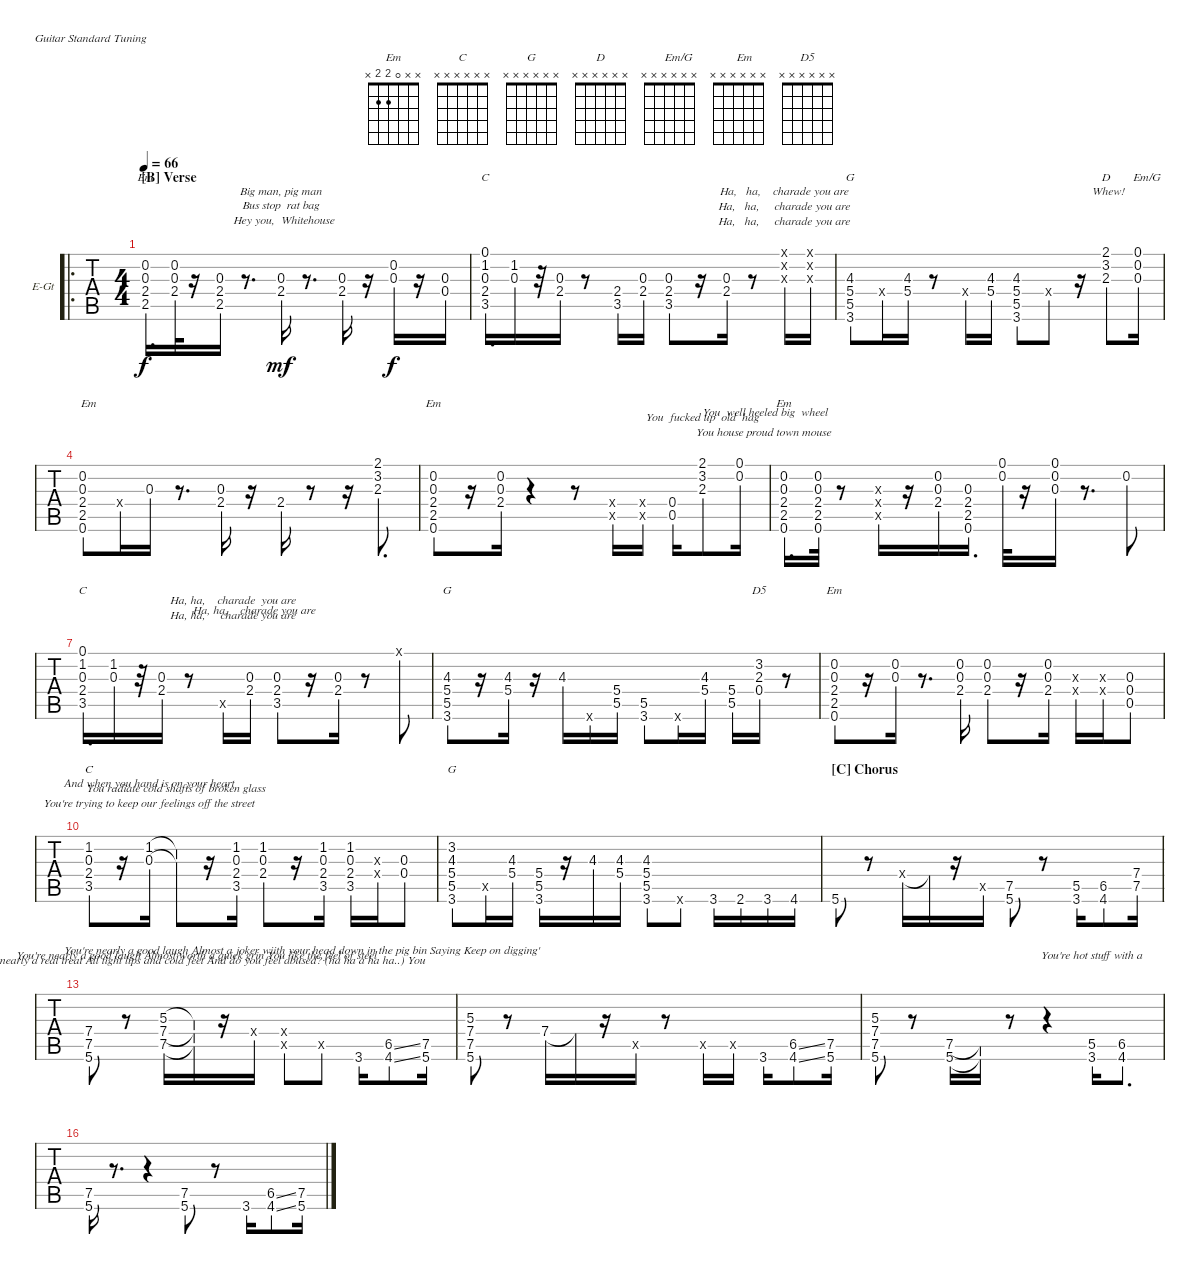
\bracketExtendMode nobrackets
\firstSystemTrackNameOrientation horizontal
\otherSystemsTrackNameOrientation horizontal
\defaultBarNumberDisplay FirstOfSystem
\track ("Lead" "E-Gt") {instrument overdrivenguitar}
\staff {tabs}
\tuning (E4 B3 G3 D3 A2 E2)
\chord ("Em" x x x x x x)
\chord ("Em" x x 0 2 2 x) {showfingering false}
\chord ("C" x x x x x x)
\chord ("G" x x x x x x)
\chord ("D" x x x x x x)
\chord ("      Em/G" x x x x x x)
\chord ("    Em" x x x x x x)
\chord ("D5" x x x x x x)
\ro
\ts (4 4)
\section ("B" "Verse")
\tempo 66
\clef g2
\ks c
(0.2 0.3 2.4 2.5).16{d ch "Em" lyrics (0 "") lyrics (1 "") lyrics (2 "") lyrics (3 "") lyrics (4 "") dy f} (0.2 0.3 2.4).32{lyrics (0 "") lyrics (1 "") lyrics (2 "") lyrics (3 "") lyrics (4 "")} r.16 (0.3 2.4 2.5).16{lyrics (0 "") lyrics (1 "") lyrics (2 "") lyrics (3 "") lyrics (4 "")} r.8{d} (2.4 0.3).16{lyrics (0 "Big man, pig man") lyrics (1 "Bus stop  rat bag") lyrics (2 "  Hey you,  Whitehouse") lyrics (3 "") lyrics (4 "") dy mf} r.8{d} (2.4 0.3).16{lyrics (0 "") lyrics (1 "") lyrics (2 "") lyrics (3 "") lyrics (4 "")} r.16 (0.2 0.3).16{lyrics (0 "") lyrics (1 "") lyrics (2 "") lyrics (3 "") lyrics (4 "") dy f} r.16 (0.3 0.4).16{lyrics (0 "") lyrics (1 "") lyrics (2 "") lyrics (3 "") lyrics (4 "")} |
(0.1 1.2 0.3 2.4 3.5).16{d ch "C" lyrics (0 "") lyrics (1 "") lyrics (2 "") lyrics (3 "") lyrics (4 "")} (1.2 0.3).16{lyrics (0 "") lyrics (1 "") lyrics (2 "") lyrics (3 "") lyrics (4 "")} r.32 (2.4 0.3).16{lyrics (0 "") lyrics (1 "") lyrics (2 "") lyrics (3 "") lyrics (4 "")} r.8 (3.5 2.4).16{lyrics (0 "") lyrics (1 "") lyrics (2 "") lyrics (3 "") lyrics (4 "")} (0.3 2.4).16{lyrics (0 "") lyrics (1 "") lyrics (2 "") lyrics (3 "") lyrics (4 "")} (0.3 2.4 3.5).8{lyrics (0 "") lyrics (1 "") lyrics (2 "") lyrics (3 "") lyrics (4 "")} r.16 (2.4 0.3).16{lyrics (0 "") lyrics (1 "") lyrics (2 "") lyrics (3 "") lyrics (4 "")} r.8 (0.1{x} 1.2{x} 0.3{x}).16{lyrics (0 "Ha,   ha,    charade you are        ") lyrics (1 "Ha,   ha,     charade you are       ") lyrics (2 "Ha,   ha,     charade you are      ") lyrics (3 "") lyrics (4 "")} (1.2{x} 0.1{x} 0.3{x}).16{lyrics (0 "") lyrics (1 "") lyrics (2 "") lyrics (3 "") lyrics (4 "")} |
(4.3 5.4 5.5 3.6).8{ch "G" lyrics (0 "") lyrics (1 "") lyrics (2 "") lyrics (3 "") lyrics (4 "")} 5.4{x}.16{lyrics (0 "") lyrics (1 "") lyrics (2 "") lyrics (3 "") lyrics (4 "")} (4.3 5.4).16{lyrics (0 "") lyrics (1 "") lyrics (2 "") lyrics (3 "") lyrics (4 "")} r.8 5.4{x}.16{lyrics (0 "") lyrics (1 "") lyrics (2 "") lyrics (3 "") lyrics (4 "")} (4.3 5.4).16{lyrics (0 "") lyrics (1 "") lyrics (2 "") lyrics (3 "") lyrics (4 "")} (4.3 5.4 5.5 3.6).8{lyrics (0 "") lyrics (1 "") lyrics (2 "") lyrics (3 "") lyrics (4 "")} 5.4{x}.8{lyrics (0 "                                        Whew!") lyrics (1 "") lyrics (2 "") lyrics (3 "") lyrics (4 "")} r.16 (2.1 3.2 2.3).8{ch "D" lyrics (0 "") lyrics (1 "") lyrics (2 "") lyrics (3 "") lyrics (4 "")} (0.1 0.2 0.3).16{ch "      Em/G" lyrics (0 "") lyrics (1 "") lyrics (2 "") lyrics (3 "") lyrics (4 "")} |
(0.2 0.3 2.4 2.5 0.6).8{ch "    Em" lyrics (0 "") lyrics (1 "") lyrics (2 "") lyrics (3 "") lyrics (4 "")} 2.4{x}.16{lyrics (0 "") lyrics (1 "") lyrics (2 "") lyrics (3 "") lyrics (4 "")} 0.3.16{lyrics (0 "") lyrics (1 "") lyrics (2 "") lyrics (3 "") lyrics (4 "")} r.8{d} (0.3 2.4).16{lyrics (0 "") lyrics (1 "") lyrics (2 "") lyrics (3 "") lyrics (4 "")} r.16 2.4.16{lyrics (0 "") lyrics (1 "") lyrics (2 "") lyrics (3 "") lyrics (4 "")} r.8 r.16 (2.1 3.2 2.3).8{d lyrics (0 "") lyrics (1 "") lyrics (2 "") lyrics (3 "") lyrics (4 "")} |
(0.2 0.3 2.4 2.5 0.6).8{ch "Em" lyrics (0 "") lyrics (1 "") lyrics (2 "") lyrics (3 "") lyrics (4 "")} r.16 (0.2 0.3 2.4).16{lyrics (0 "") lyrics (1 "") lyrics (2 "") lyrics (3 "") lyrics (4 "")} r.4 r.8 (2.4{x} 2.5{x}).16{lyrics (0 "") lyrics (1 "") lyrics (2 "") lyrics (3 "") lyrics (4 "")} (2.4{x} 2.5{x}).16{lyrics (0 "") lyrics (1 "") lyrics (2 "") lyrics (3 "") lyrics (4 "")} (0.4 0.5).16{lyrics (0 "") lyrics (1 "                    You  fucked up  old  hag") lyrics (2 "") lyrics (3 "") lyrics (4 "")} (2.1 3.2 2.3).8{lyrics (0 "") lyrics (1 "") lyrics (2 "") lyrics (3 "") lyrics (4 "")} (0.1 0.2).16{lyrics (0 "                 You  well heeled big  wheel") lyrics (1 "") lyrics (2 "                You house proud town mouse") lyrics (3 "") lyrics (4 "")} |
(0.2 0.3 2.4 2.5 0.6).16{d ch "Em" lyrics (0 "") lyrics (1 "") lyrics (2 "") lyrics (3 "") lyrics (4 "")} (0.2 0.3 2.4 2.5 0.6).32{lyrics (0 "") lyrics (1 "") lyrics (2 "") lyrics (3 "") lyrics (4 "")} r.8 (0.3{x} 2.4{x} 2.5{x}).16{lyrics (0 "") lyrics (1 "") lyrics (2 "") lyrics (3 "") lyrics (4 "")} r.16 (0.2 0.3 2.4).16{lyrics (0 "") lyrics (1 "") lyrics (2 "") lyrics (3 "") lyrics (4 "")} (0.3 2.4 2.5 0.6).16{d lyrics (0 "") lyrics (1 "") lyrics (2 "") lyrics (3 "") lyrics (4 "")} (0.1 0.2).32{lyrics (0 "") lyrics (1 "") lyrics (2 "") lyrics (3 "") lyrics (4 "")} r.16 (0.1 0.2 0.3).16{lyrics (0 "") lyrics (1 "") lyrics (2 "") lyrics (3 "") lyrics (4 "")} r.8{d} 0.2.8{lyrics (0 "") lyrics (1 "") lyrics (2 "") lyrics (3 "") lyrics (4 "")} |
(0.1 1.2 0.3 2.4 3.5).16{d ch "C" lyrics (0 "") lyrics (1 "") lyrics (2 "") lyrics (3 "") lyrics (4 "")} (1.2 0.3).16{lyrics (0 "") lyrics (1 "") lyrics (2 "") lyrics (3 "") lyrics (4 "")} r.32 (2.4 0.3).16{lyrics (0 "") lyrics (1 "") lyrics (2 "") lyrics (3 "") lyrics (4 "")} r.8 3.5{x}.16{lyrics (0 "       Ha, ha,    charade  you are") lyrics (1 "       Ha, ha,     charade you are") lyrics (2 "") lyrics (3 "") lyrics (4 "")} (0.3 2.4).16{lyrics (0 "") lyrics (1 "") lyrics (2 "   Ha, ha,    charade you are") lyrics (3 "") lyrics (4 "")} (0.3 2.4 3.5).8{lyrics (0 "") lyrics (1 "") lyrics (2 "") lyrics (3 "") lyrics (4 "")} r.16 (2.4 0.3).16{lyrics (0 "") lyrics (1 "") lyrics (2 "") lyrics (3 "") lyrics (4 "")} r.8 0.1{x}.8{lyrics (0 "") lyrics (1 "") lyrics (2 "") lyrics (3 "") lyrics (4 "")} |
(4.3 5.4 5.5 3.6).8{ch "G" lyrics (0 "") lyrics (1 "") lyrics (2 "") lyrics (3 "") lyrics (4 "")} r.16 (4.3 5.4).16{lyrics (0 "") lyrics (1 "") lyrics (2 "") lyrics (3 "") lyrics (4 "")} r.16 4.3.16{lyrics (0 "") lyrics (1 "") lyrics (2 "") lyrics (3 "") lyrics (4 "")} 3.6{x}.16{lyrics (0 "") lyrics (1 "") lyrics (2 "") lyrics (3 "") lyrics (4 "")} (5.4 5.5).16{lyrics (0 "") lyrics (1 "") lyrics (2 "") lyrics (3 "") lyrics (4 "")} (5.5 3.6).8{lyrics (0 "") lyrics (1 "") lyrics (2 "") lyrics (3 "") lyrics (4 "")} 3.6{x}.16{lyrics (0 "") lyrics (1 "") lyrics (2 "") lyrics (3 "") lyrics (4 "")} (4.3 5.4).16{lyrics (0 "") lyrics (1 "") lyrics (2 "") lyrics (3 "") lyrics (4 "")} (5.4 5.5).16{lyrics (0 "") lyrics (1 "") lyrics (2 "") lyrics (3 "") lyrics (4 "")} (3.2 2.3 0.4).16{ch "D5" lyrics (0 "") lyrics (1 "") lyrics (2 "") lyrics (3 "") lyrics (4 "")} r.8 |
(0.2 0.3 2.4 2.5 0.6).8{ch "Em" lyrics (0 "") lyrics (1 "") lyrics (2 "") lyrics (3 "") lyrics (4 "")} r.16 (0.2 0.3).16{lyrics (0 "") lyrics (1 "") lyrics (2 "") lyrics (3 "") lyrics (4 "")} r.8{d} (0.2 0.3 2.4).16{lyrics (0 "") lyrics (1 "") lyrics (2 "") lyrics (3 "") lyrics (4 "")} (0.2 0.3 2.4).8{lyrics (0 "") lyrics (1 "") lyrics (2 "") lyrics (3 "") lyrics (4 "")} r.16 (0.2 0.3 2.4).16{lyrics (0 "") lyrics (1 "") lyrics (2 "") lyrics (3 "") lyrics (4 "")} (0.3{x} 2.4{x}).16{lyrics (0 "") lyrics (1 "") lyrics (2 "") lyrics (3 "") lyrics (4 "")} (0.3{x} 2.4{x}).16{lyrics (0 "") lyrics (1 "") lyrics (2 "") lyrics (3 "") lyrics (4 "")} (0.3 0.4 0.5).8{lyrics (0 "") lyrics (1 "") lyrics (2 "") lyrics (3 "") lyrics (4 "")} |
(1.2 0.3 2.4 3.5).8{ch "C" lyrics (0 "") lyrics (1 "") lyrics (2 "") lyrics (3 "") lyrics (4 "")} r.16 (1.2 0.3).16{lyrics (0 "And when you hand is on your heart") lyrics (1 "") lyrics (2 "You're trying to keep our feelings off the street") lyrics (3 "") lyrics (4 "")} (1.2{t} 0.3{t}).8{lyrics (0 "") lyrics (1 "You radiate cold shafts of broken glass") lyrics (2 "") lyrics (3 "") lyrics (4 "")} r.16 (1.2 0.3 2.4 3.5).16{lyrics (0 "") lyrics (1 "") lyrics (2 "") lyrics (3 "") lyrics (4 "")} (1.2 0.3 2.4).8{lyrics (0 "") lyrics (1 "") lyrics (2 "") lyrics (3 "") lyrics (4 "")} r.16 (1.2 0.3 2.4 3.5).16{lyrics (0 "") lyrics (1 "") lyrics (2 "") lyrics (3 "") lyrics (4 "")} (1.2 0.3 2.4 3.5).16{lyrics (0 "") lyrics (1 "") lyrics (2 "") lyrics (3 "") lyrics (4 "")} (0.3{x} 2.4{x}).16{lyrics (0 "") lyrics (1 "") lyrics (2 "") lyrics (3 "") lyrics (4 "")} (0.3 0.4).8{lyrics (0 "") lyrics (1 "") lyrics (2 "") lyrics (3 "") lyrics (4 "")} |
(3.2 4.3 5.4 5.5 3.6).8{ch "G" lyrics (0 "") lyrics (1 "") lyrics (2 "") lyrics (3 "") lyrics (4 "")} 5.5{x}.16{lyrics (0 "") lyrics (1 "") lyrics (2 "") lyrics (3 "") lyrics (4 "")} (4.3 5.4).16{lyrics (0 "") lyrics (1 "") lyrics (2 "") lyrics (3 "") lyrics (4 "")} (5.4 5.5 3.6).16{lyrics (0 "") lyrics (1 "") lyrics (2 "") lyrics (3 "") lyrics (4 "")} r.16 4.3.16{lyrics (0 "") lyrics (1 "") lyrics (2 "") lyrics (3 "") lyrics (4 "")} (4.3 5.4).16{lyrics (0 "") lyrics (1 "") lyrics (2 "") lyrics (3 "") lyrics (4 "")} (4.3 5.4 5.5 3.6).8{lyrics (0 "") lyrics (1 "") lyrics (2 "") lyrics (3 "") lyrics (4 "")} 3.6{x}.8{lyrics (0 "") lyrics (1 "") lyrics (2 "") lyrics (3 "") lyrics (4 "")} 3.6.16{lyrics (0 "") lyrics (1 "") lyrics (2 "") lyrics (3 "") lyrics (4 "")} 2.6.16{lyrics (0 "") lyrics (1 "") lyrics (2 "") lyrics (3 "") lyrics (4 "")} 3.6.16{lyrics (0 "") lyrics (1 "") lyrics (2 "") lyrics (3 "") lyrics (4 "")} 4.6.16{lyrics (0 "") lyrics (1 "") lyrics (2 "") lyrics (3 "") lyrics (4 "")} |
\section ("C" "Chorus")
5.6.8{lyrics (0 "") lyrics (1 "") lyrics (2 "") lyrics (3 "") lyrics (4 "")} r.8 7.4{x}.16{lyrics (0 "") lyrics (1 "") lyrics (2 "") lyrics (3 "") lyrics (4 "")} 7.4{x t}.16{lyrics (0 "") lyrics (1 "") lyrics (2 "") lyrics (3 "") lyrics (4 "")} r.16 7.5{x}.16{lyrics (0 "") lyrics (1 "") lyrics (2 "") lyrics (3 "") lyrics (4 "")} (5.6 7.5).8{lyrics (0 "") lyrics (1 "") lyrics (2 "") lyrics (3 "") lyrics (4 "")} r.8 (5.5 3.6).16{lyrics (0 "") lyrics (1 "") lyrics (2 "") lyrics (3 "") lyrics (4 "")} (6.5 4.6).8{lyrics (0 "") lyrics (1 "") lyrics (2 "") lyrics (3 "") lyrics (4 "")} (7.4 7.5).16{lyrics (0 "") lyrics (1 "") lyrics (2 "") lyrics (3 "") lyrics (4 "")} |
(7.4 7.5 5.6).8{lyrics (0 "") lyrics (1 "") lyrics (2 "") lyrics (3 "") lyrics (4 "")} r.8 (5.3 7.4 7.5).16{lyrics (0 "") lyrics (1 "") lyrics (2 "                      You're nearly a real treat All tight lips and cold feet And do you feel abused? (ha ha a ha ha..) You") lyrics (3 "") lyrics (4 "")} (5.3{t} 7.4{t} 7.5{t}).16{lyrics (0 "") lyrics (1 "  You're nearly a good laugh Almost worth a quick grin You like the feel of steel") lyrics (2 "") lyrics (3 "") lyrics (4 "")} r.16 7.4{x}.16{lyrics (0 "") lyrics (1 "") lyrics (2 "") lyrics (3 "") lyrics (4 "")} (7.5{x} 7.4{x}).8{lyrics (0 "            You're nearly a good laugh Almost a joker wiith your head down in the pig bin Saying Keep on digging'") lyrics (1 "") lyrics (2 "") lyrics (3 "") lyrics (4 "")} 7.5{x}.8{lyrics (0 "") lyrics (1 "") lyrics (2 "") lyrics (3 "") lyrics (4 "")} 3.6.16{lyrics (0 "") lyrics (1 "") lyrics (2 "") lyrics (3 "") lyrics (4 "")} (6.5{ss} 4.6{ss}).8{lyrics (0 "") lyrics (1 "") lyrics (2 "") lyrics (3 "") lyrics (4 "")} (7.5 5.6).16{lyrics (0 "") lyrics (1 "") lyrics (2 "") lyrics (3 "") lyrics (4 "")} |
(5.3 7.4 7.5 5.6).8{lyrics (0 "") lyrics (1 "") lyrics (2 "") lyrics (3 "") lyrics (4 "")} r.8{lyrics (0 "") lyrics (1 "") lyrics (2 "") lyrics (3 "") lyrics (4 "")} 7.4.16{lyrics (0 "") lyrics (1 "") lyrics (2 "") lyrics (3 "") lyrics (4 "")} 7.4{t}.16{lyrics (0 "") lyrics (1 "") lyrics (2 "") lyrics (3 "") lyrics (4 "")} r.16 7.5{x}.16{lyrics (0 "") lyrics (1 "") lyrics (2 "") lyrics (3 "") lyrics (4 "")} r.8{lyrics (0 "") lyrics (1 "") lyrics (2 "") lyrics (3 "") lyrics (4 "")} 7.5{x}.16{lyrics (0 "") lyrics (1 "") lyrics (2 "") lyrics (3 "") lyrics (4 "")} 7.5{x}.16{lyrics (0 "") lyrics (1 "") lyrics (2 "") lyrics (3 "") lyrics (4 "")} 3.6.16{lyrics (0 "") lyrics (1 "") lyrics (2 "") lyrics (3 "") lyrics (4 "")} (6.5{ss} 4.6{ss}).8{lyrics (0 "") lyrics (1 "") lyrics (2 "") lyrics (3 "") lyrics (4 "")} (7.5 5.6).16{lyrics (0 "") lyrics (1 "") lyrics (2 "") lyrics (3 "") lyrics (4 "")} |
(5.3 7.4 7.5 5.6).8{lyrics (0 "") lyrics (1 "") lyrics (2 "") lyrics (3 "") lyrics (4 "")} r.8 (7.5 5.6).16{lyrics (0 "") lyrics (1 "") lyrics (2 "") lyrics (3 "") lyrics (4 "")} (7.5{t} 5.6{t}).16{lyrics (0 "") lyrics (1 "") lyrics (2 "") lyrics (3 "") lyrics (4 "")} r.8 r.4 (3.6 5.5).16{lyrics (0 "") lyrics (1 "You're hot stuff with a       ") lyrics (2 "") lyrics (3 "") lyrics (4 "")} (4.6 6.5).8{d lyrics (0 "") lyrics (1 "") lyrics (2 "") lyrics (3 "") lyrics (4 "")} |
(5.6 7.5).16{lyrics (0 "") lyrics (1 "") lyrics (2 "") lyrics (3 "") lyrics (4 "")} r.8{d} r.4 (7.5 5.6).8{lyrics (0 "") lyrics (1 "") lyrics (2 "") lyrics (3 "") lyrics (4 "")} r.8 3.6.16{lyrics (0 "") lyrics (1 "") lyrics (2 "") lyrics (3 "") lyrics (4 "")} (6.5{ss} 4.6{ss}).8{lyrics (0 "") lyrics (1 "") lyrics (2 "") lyrics (3 "") lyrics (4 "")} (7.5 5.6).16{lyrics (0 "") lyrics (1 "") lyrics (2 "") lyrics (3 "") lyrics (4 "")}
